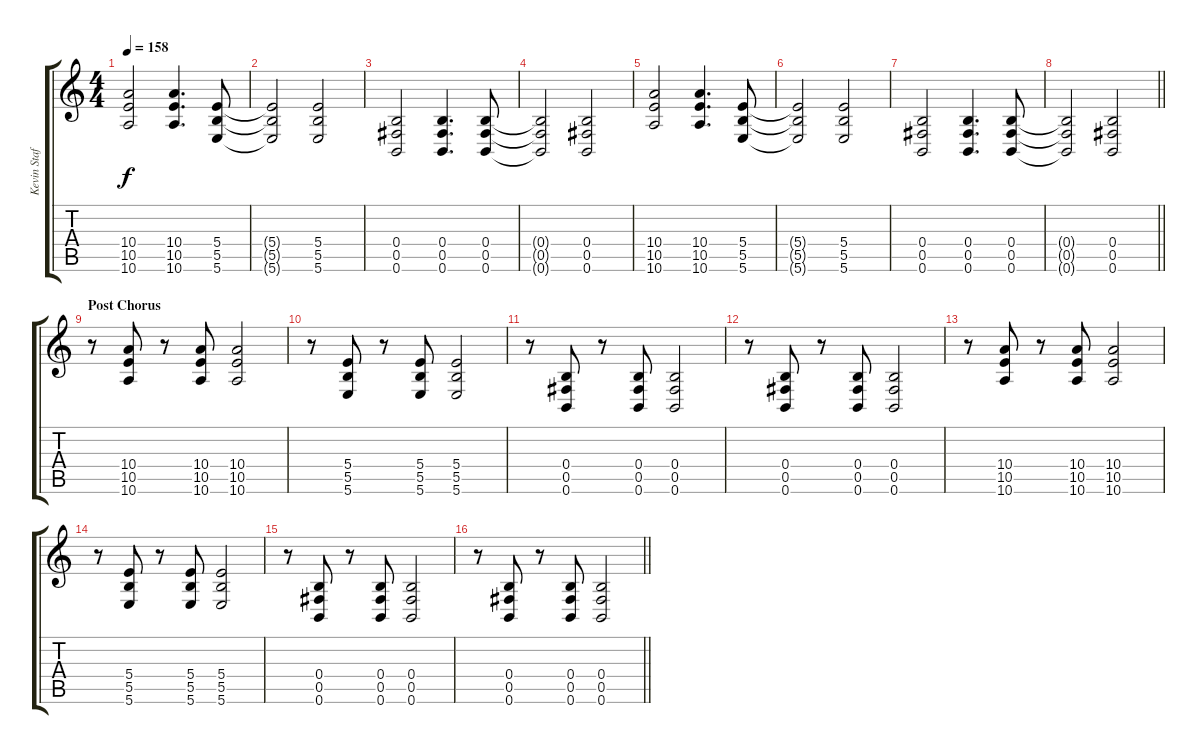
\track ("Kevin Staff" "Kevin Staf") {instrument distortionguitar}
\staff {score tabs}
\tuning (Db4 Ab3 E3 B2 Gb2 B1) {hide}
\ts (4 4)
\tempo 158
\clef g2
\ks c
(10.4 10.5 10.6).2{dy f} (10.4 10.5 10.6).4{d} (5.4 5.5 5.6).8 |
(5.4{t} 5.5{t} 5.6{t}).2 (5.4 5.5 5.6).2 |
(0.4 0.5 0.6).2 (0.4 0.5 0.6).4{d} (0.4 0.5 0.6).8 |
(0.4{t} 0.5{t} 0.6{t}).2 (0.4 0.5 0.6).2 |
(10.4 10.5 10.6).2 (10.4 10.5 10.6).4{d} (5.4 5.5 5.6).8 |
(5.4{t} 5.5{t} 5.6{t}).2 (5.4 5.5 5.6).2 |
(0.4 0.5 0.6).2 (0.4 0.5 0.6).4{d} (0.4 0.5 0.6).8 |
\barLineRight lightlight
(0.4{t} 0.5{t} 0.6{t}).2 (0.4 0.5 0.6).2 |
\section ("" "Post Chorus")
r.8 (10.4 10.5 10.6).8 r.8 (10.4 10.5 10.6).8 (10.4 10.5 10.6).2 |
r.8 (5.4 5.5 5.6).8 r.8 (5.4 5.5 5.6).8 (5.4 5.5 5.6).2 |
r.8 (0.4 0.5 0.6).8 r.8 (0.4 0.5 0.6).8 (0.4 0.5 0.6).2 |
r.8 (0.4 0.5 0.6).8 r.8 (0.4 0.5 0.6).8 (0.4 0.5 0.6).2 |
r.8 (10.4 10.5 10.6).8 r.8 (10.4 10.5 10.6).8 (10.4 10.5 10.6).2 |
r.8 (5.4 5.5 5.6).8 r.8 (5.4 5.5 5.6).8 (5.4 5.5 5.6).2 |
r.8 (0.4 0.5 0.6).8 r.8 (0.4 0.5 0.6).8 (0.4 0.5 0.6).2 |
\barLineRight lightlight
r.8 (0.4 0.5 0.6).8 r.8 (0.4 0.5 0.6).8 (0.4 0.5 0.6).2
